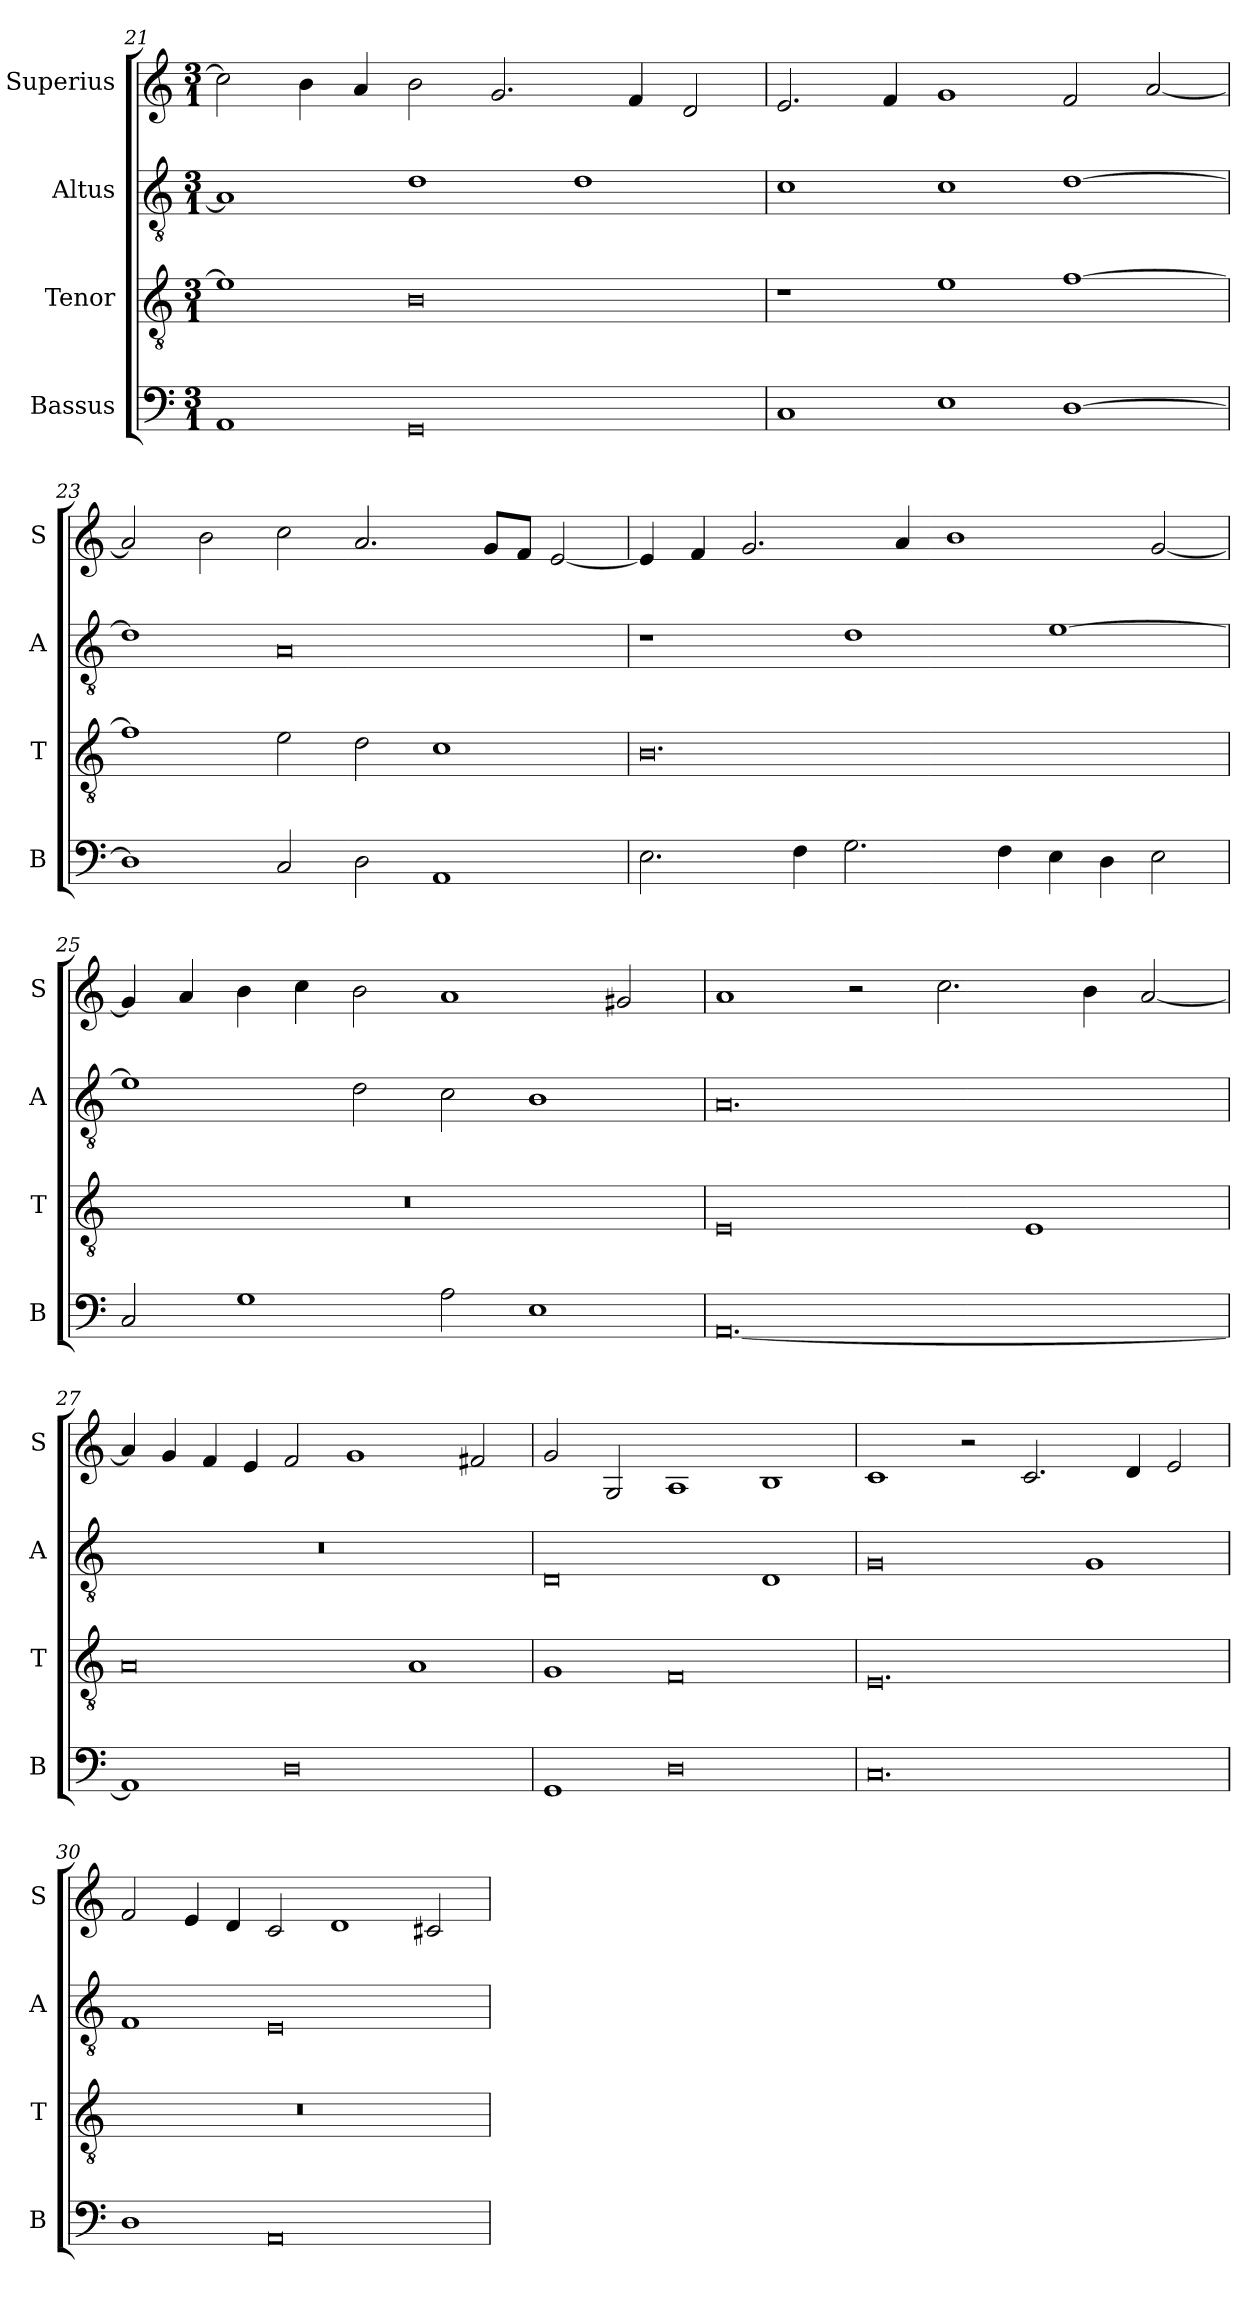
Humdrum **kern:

**kern	**kern	**kern	**kern
*part4	*part3	*part2	*part1
*staff4	*staff3	*staff2	*staff1
*I"Bassus	*I"Tenor	*I"Altus	*I"Superius
*I'B	*I'T	*I'A	*I'S
*clefF4	*clefGv2	*clefGv2	*clefG2
*k[]	*k[]	*k[]	*k[]
*M3/1	*M3/1	*M3/1	*M3/1
=21	=21	=21	=21
1AA	1e]	1A]	2cc]
.	.	.	4b
.	.	.	4a
0GG	0B	1d	2b
.	.	.	2.g
.	.	1d	.
.	.	.	4f
.	.	.	2d
=22	=22	=22	=22
1C	1r	1c	2.e
.	.	.	4f
1E	1e	1c	1g
[1D	[1f	[1d	2f
.	.	.	[2a
=23	=23	=23	=23
1D]	1f]	1d]	2a]
.	.	.	2b
2C	2e	0A	2cc
2D	2d	.	2.a
1AA	1c	.	.
.	.	.	8gL
.	.	.	8fJ
.	.	.	[2e
=24	=24	=24	=24
2.E	0.B	1r	4e]
.	.	.	4f
.	.	.	2.g
4F	.	.	.
2.G	.	1d	.
.	.	.	4a
.	.	.	1b
4F	.	.	.
4E	.	[1e	.
4D	.	.	.
2E	.	.	[2g
=25	=25	=25	=25
2C	0.r	1e]	4g]
.	.	.	4a
1G	.	.	4b
.	.	.	4cc
.	.	2d	2b
2A	.	2c	1a
1E	.	1B	.
.	.	.	2g#X
=26	=26	=26	=26
[0.AA	0E	0.A	1a
.	.	.	2r
.	.	.	2.cc
.	1E	.	.
.	.	.	4b
.	.	.	[2a
=27	=27	=27	=27
1AA]	0A	0.r	4a]
.	.	.	4g
.	.	.	4f
.	.	.	4e
0D	.	.	2f
.	.	.	1g
.	1A	.	.
.	.	.	2f#X
=28	=28	=28	=28
1GG	1G	0D	2g
.	.	.	2G
0D	0F	.	1A
.	.	1D	1B
=29	=29	=29	=29
0.C	0.E	0G	1c
.	.	.	2r
.	.	.	2.c
.	.	1G	.
.	.	.	4d
.	.	.	2e
=30	=30	=30	=30
1D	0.r	1F	2f
.	.	.	4e
.	.	.	4d
0AA	.	0E	2c
.	.	.	1d
.	.	.	2c#X
=	=	=	=
*-	*-	*-	*-
